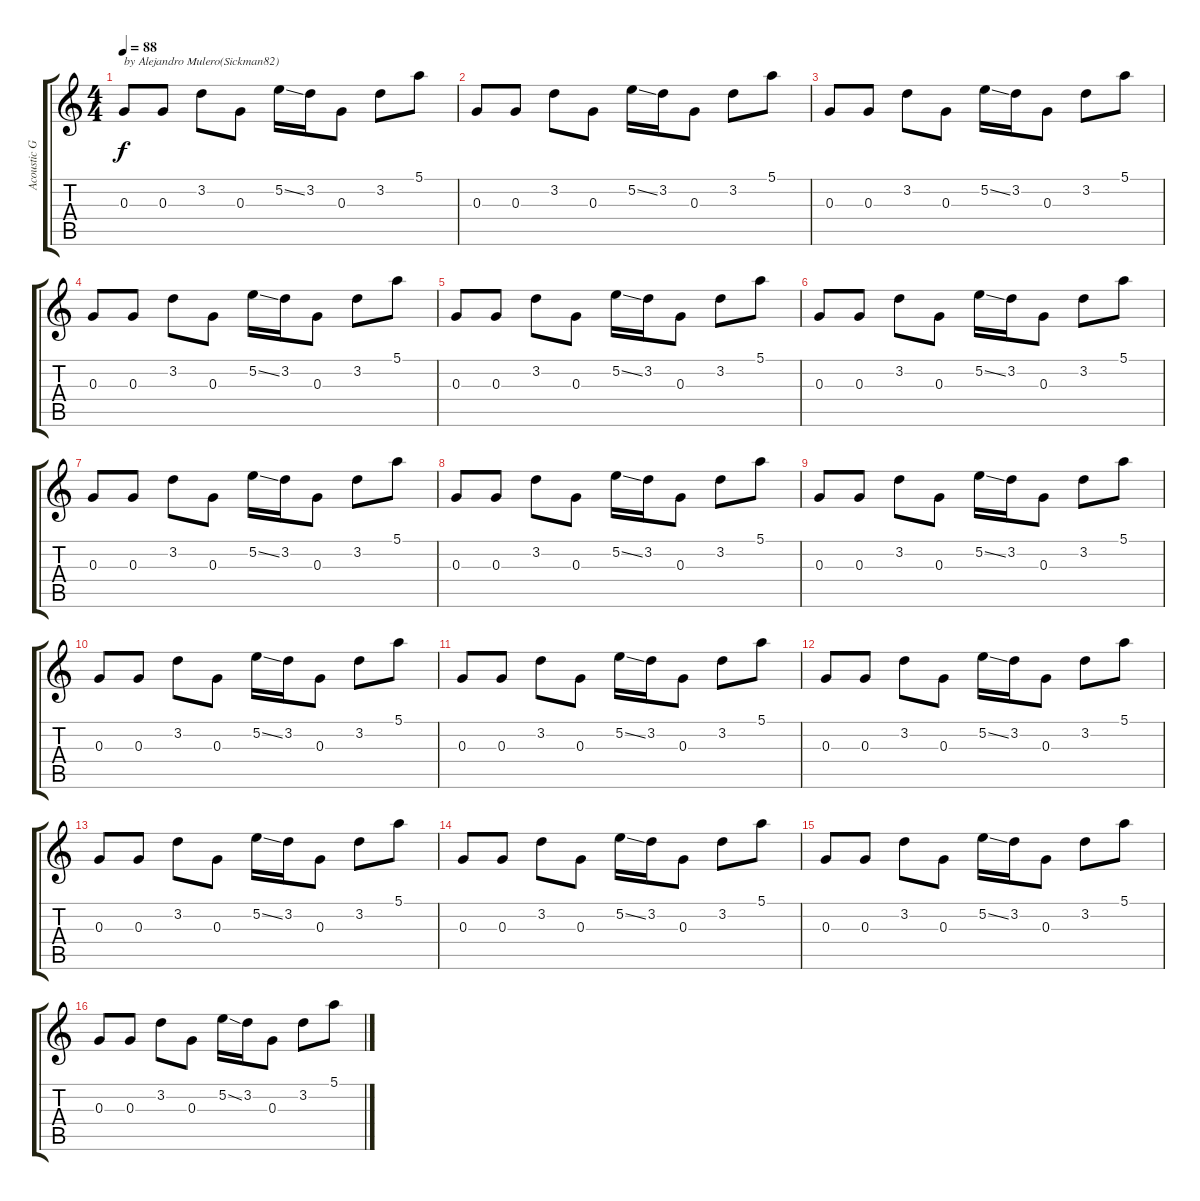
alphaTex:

\track ("Acoustic Guitar" "Acoustic G") {instrument acousticguitarsteel}
\staff {score tabs}
\tuning (E4 B3 G3 D3 A2 E2) {hide}
\ts (4 4)
\tempo 88
\clef g2
\ks c
0.3.8{txt "by Alejandro Mulero(Sickman82)" dy f instrument acousticguitarsteel} 0.3.8 3.2.8 0.3.8 5.2{ss}.16 3.2.16 0.3.8 3.2.8 5.1.8 |
0.3.8 0.3.8 3.2.8 0.3.8 5.2{ss}.16 3.2.16 0.3.8 3.2.8 5.1.8 |
0.3.8 0.3.8 3.2.8 0.3.8 5.2{ss}.16 3.2.16 0.3.8 3.2.8 5.1.8 |
0.3.8 0.3.8 3.2.8 0.3.8 5.2{ss}.16 3.2.16 0.3.8 3.2.8 5.1.8 |
0.3.8 0.3.8 3.2.8 0.3.8 5.2{ss}.16 3.2.16 0.3.8 3.2.8 5.1.8 |
0.3.8 0.3.8 3.2.8 0.3.8 5.2{ss}.16 3.2.16 0.3.8 3.2.8 5.1.8 |
0.3.8 0.3.8 3.2.8 0.3.8 5.2{ss}.16 3.2.16 0.3.8 3.2.8 5.1.8 |
0.3.8 0.3.8 3.2.8 0.3.8 5.2{ss}.16 3.2.16 0.3.8 3.2.8 5.1.8 |
0.3.8 0.3.8 3.2.8 0.3.8 5.2{ss}.16 3.2.16 0.3.8 3.2.8 5.1.8 |
0.3.8 0.3.8 3.2.8 0.3.8 5.2{ss}.16 3.2.16 0.3.8 3.2.8 5.1.8 |
0.3.8 0.3.8 3.2.8 0.3.8 5.2{ss}.16 3.2.16 0.3.8 3.2.8 5.1.8 |
0.3.8 0.3.8 3.2.8 0.3.8 5.2{ss}.16 3.2.16 0.3.8 3.2.8 5.1.8 |
0.3.8 0.3.8 3.2.8 0.3.8 5.2{ss}.16 3.2.16 0.3.8 3.2.8 5.1.8 |
0.3.8 0.3.8 3.2.8 0.3.8 5.2{ss}.16 3.2.16 0.3.8 3.2.8 5.1.8 |
0.3.8 0.3.8 3.2.8 0.3.8 5.2{ss}.16 3.2.16 0.3.8 3.2.8 5.1.8 |
0.3.8 0.3.8 3.2.8 0.3.8 5.2{ss}.16 3.2.16 0.3.8 3.2.8 5.1.8
